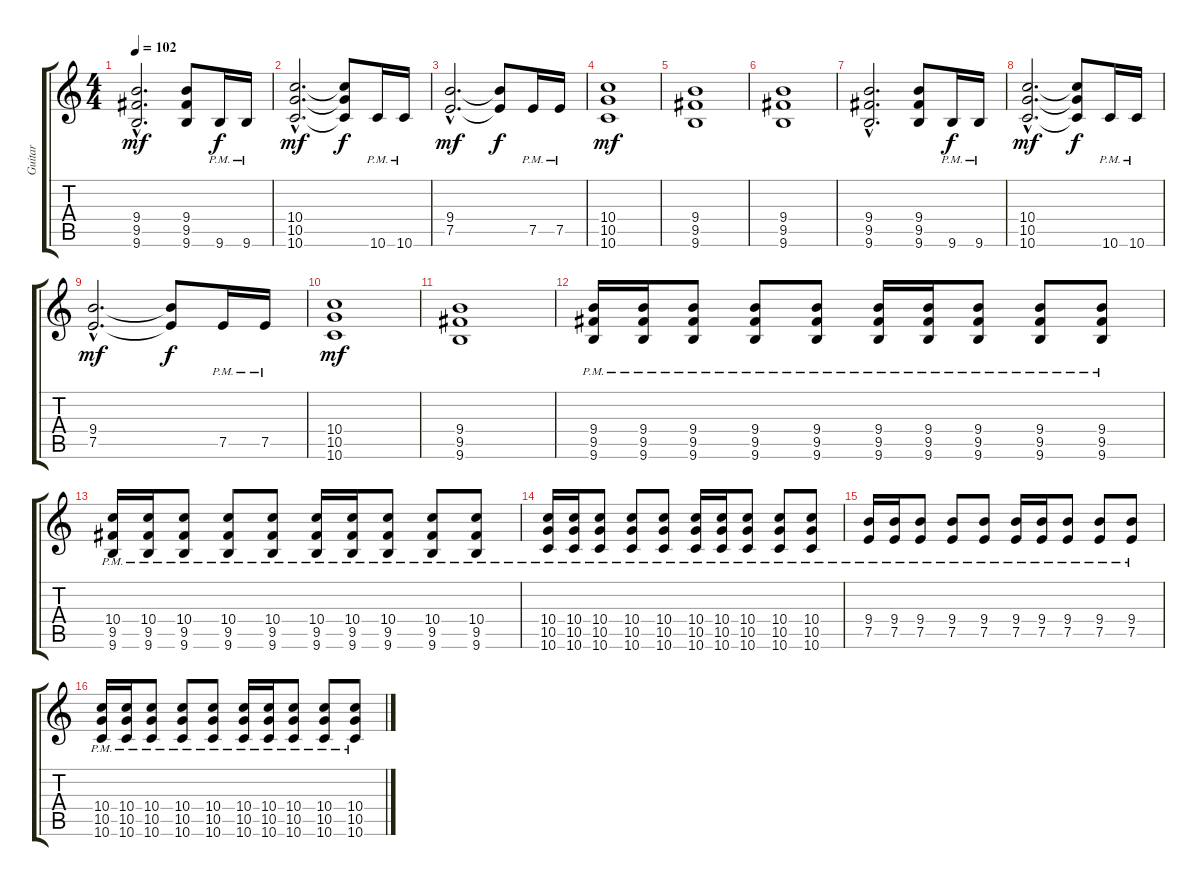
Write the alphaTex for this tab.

\track ("Guitar" "Guitar") {instrument distortionguitar}
\staff {score tabs}
\tuning (E4 B3 G3 D3 A2 D2) {hide}
\ts (4 4)
\tempo 102
\clef g2
\ks c
(9.4{hac} 9.5{hac} 9.6{hac}).2{d dy mf} (9.4 9.5 9.6).8 9.6{pm}.16{dy f} 9.6{pm}.16 |
(10.4{hac} 10.5{hac} 10.6{hac}).2{d dy mf} (10.4{t} 10.5{t} 10.6{t}).8{dy f} 10.6{pm}.16 10.6{pm}.16 |
(9.4{hac} 7.5{hac}).2{d dy mf} (9.4{t} 7.5{t}).8{dy f} 7.5{pm}.16 7.5{pm}.16 |
(10.4 10.5 10.6).1{dy mf} |
(9.4 9.5 9.6).1 |
(9.4 9.5 9.6).1 |
(9.4{hac} 9.5{hac} 9.6{hac}).2{d} (9.4 9.5 9.6).8 9.6{pm}.16{dy f} 9.6{pm}.16 |
(10.4{hac} 10.5{hac} 10.6{hac}).2{d dy mf} (10.4{t} 10.5{t} 10.6{t}).8{dy f} 10.6{pm}.16 10.6{pm}.16 |
(9.4{hac} 7.5{hac}).2{d dy mf} (9.4{t} 7.5{t}).8{dy f} 7.5{pm}.16 7.5{pm}.16 |
(10.4 10.5 10.6).1{dy mf} |
(9.4 9.5 9.6).1 |
(9.4{pm} 9.5{pm} 9.6{pm}).16 (9.4{pm} 9.5{pm} 9.6{pm}).16 (9.4{pm} 9.5{pm} 9.6{pm}).8 (9.4{pm} 9.5{pm} 9.6{pm}).8 (9.4{pm} 9.5{pm} 9.6{pm}).8 (9.4{pm} 9.5{pm} 9.6{pm}).16 (9.4{pm} 9.5{pm} 9.6{pm}).16 (9.4{pm} 9.5{pm} 9.6{pm}).8 (9.4{pm} 9.5{pm} 9.6{pm}).8 (9.4{pm} 9.5{pm} 9.6{pm}).8 |
(10.4{pm} 9.5{pm} 9.6{pm}).16 (10.4{pm} 9.5{pm} 9.6{pm}).16 (10.4{pm} 9.5{pm} 9.6{pm}).8 (10.4{pm} 9.5{pm} 9.6{pm}).8 (10.4{pm} 9.5{pm} 9.6{pm}).8 (10.4{pm} 9.5{pm} 9.6{pm}).16 (10.4{pm} 9.5{pm} 9.6{pm}).16 (10.4{pm} 9.5{pm} 9.6{pm}).8 (10.4{pm} 9.5{pm} 9.6{pm}).8 (10.4{pm} 9.5{pm} 9.6{pm}).8 |
(10.4{pm} 10.5{pm} 10.6{pm}).16 (10.4{pm} 10.5{pm} 10.6{pm}).16 (10.4{pm} 10.5{pm} 10.6{pm}).8 (10.4{pm} 10.5{pm} 10.6{pm}).8 (10.4{pm} 10.5{pm} 10.6{pm}).8 (10.4{pm} 10.5{pm} 10.6{pm}).16 (10.4{pm} 10.5{pm} 10.6{pm}).16 (10.4{pm} 10.5{pm} 10.6{pm}).8 (10.4{pm} 10.5{pm} 10.6{pm}).8 (10.4{pm} 10.5{pm} 10.6{pm}).8 |
(9.4{pm} 7.5{pm}).16 (9.4{pm} 7.5{pm}).16 (9.4{pm} 7.5{pm}).8 (9.4{pm} 7.5{pm}).8 (9.4{pm} 7.5{pm}).8 (9.4{pm} 7.5{pm}).16 (9.4{pm} 7.5{pm}).16 (9.4{pm} 7.5{pm}).8 (9.4{pm} 7.5{pm}).8 (9.4{pm} 7.5{pm}).8 |
(10.4{pm} 10.5{pm} 10.6{pm}).16 (10.4{pm} 10.5{pm} 10.6{pm}).16 (10.4{pm} 10.5{pm} 10.6{pm}).8 (10.4{pm} 10.5{pm} 10.6{pm}).8 (10.4{pm} 10.5{pm} 10.6{pm}).8 (10.4{pm} 10.5{pm} 10.6{pm}).16 (10.4{pm} 10.5{pm} 10.6{pm}).16 (10.4{pm} 10.5{pm} 10.6{pm}).8 (10.4{pm} 10.5{pm} 10.6{pm}).8 (10.4{pm} 10.5{pm} 10.6{pm}).8
